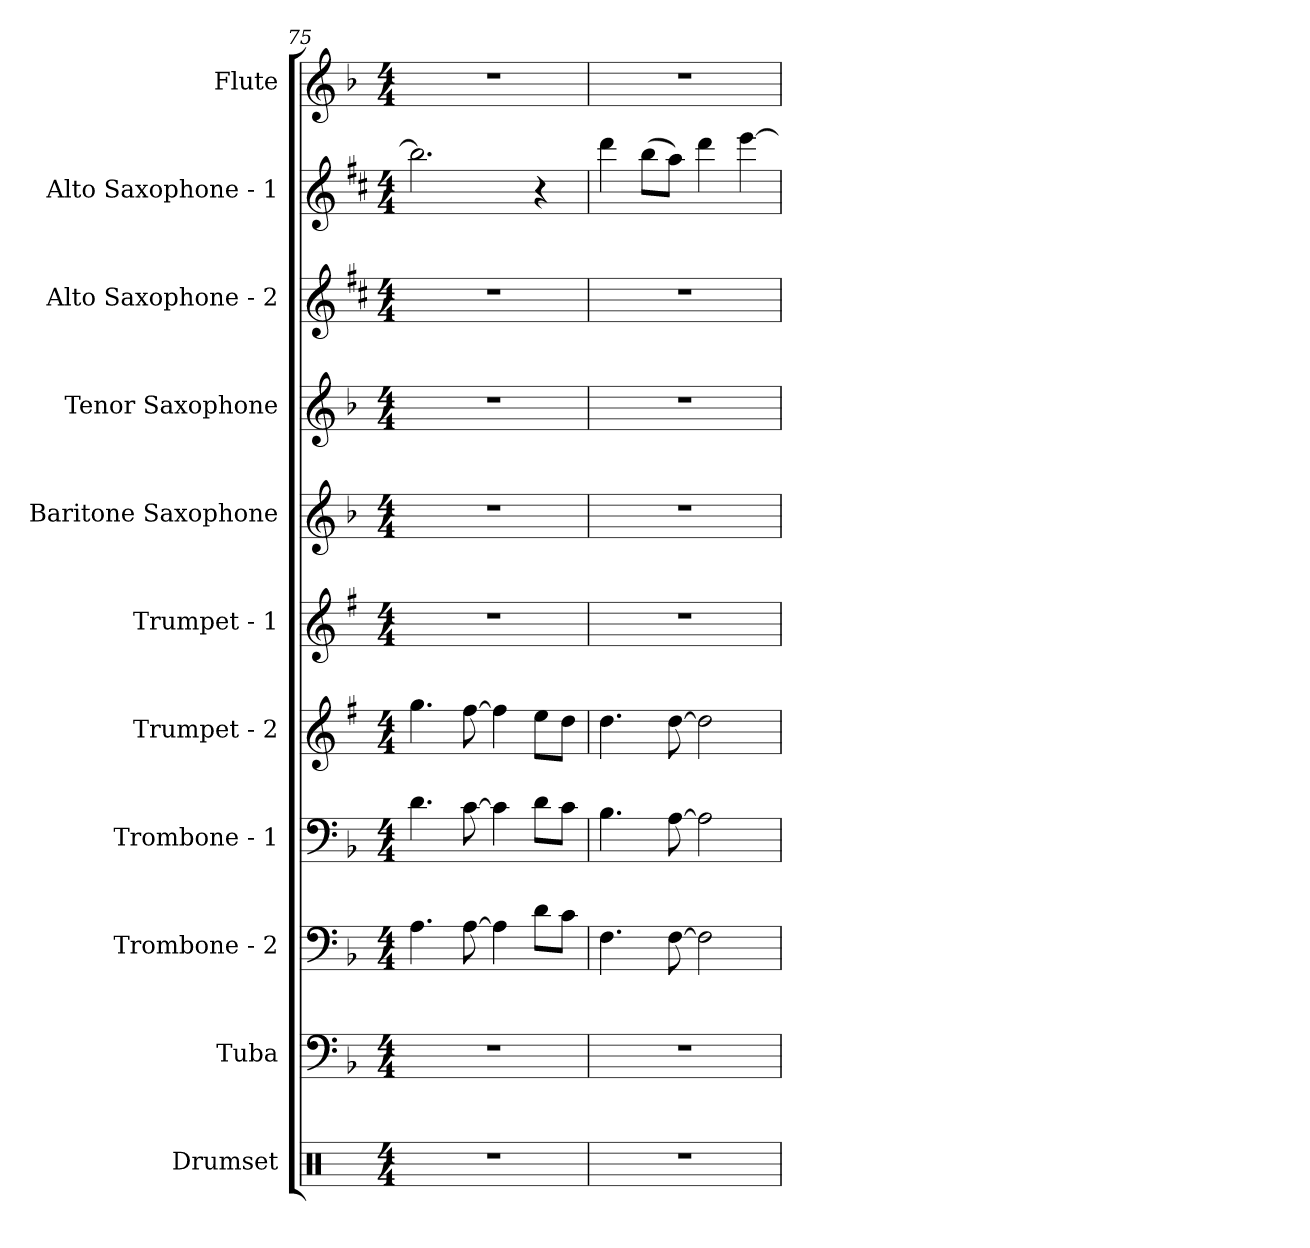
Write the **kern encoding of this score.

**kern	**kern	**kern	**kern	**kern	**kern	**kern	**kern	**kern	**kern	**kern
*part11	*part10	*part9	*part8	*part7	*part6	*part5	*part4	*part3	*part2	*part1
*staff11	*staff10	*staff9	*staff8	*staff7	*staff6	*staff5	*staff4	*staff3	*staff2	*staff1
*I"Drumset	*I"Tuba	*I"Trombone - 2	*I"Trombone - 1	*I"Trumpet - 2	*I"Trumpet - 1	*I"Baritone Saxophone	*I"Tenor Saxophone	*I"Alto Saxophone - 2	*I"Alto Saxophone - 1	*I"Flute
*I'Drs.	*I'Tba.	*I'Tbn. - 2	*I'Tbn. - 1	*I'Tpt.  - 2	*I'Tpt. - 1	*I'Bar. Sax.	*I'T. Sax.	*I'A. Sax. - 2	*I'A. Sax. - 1	*I'Fl.
!!LO:PB:g=z
*clefX	*clefF4	*clefF4	*clefF4	*clefG2	*clefG2	*clefG2	*clefG2	*clefG2	*clefG2	*clefG2
*	*	*	*	*ITrd1c2	*ITrd1c2	*ITrd12c21	*ITrd8c14	*ITrd5c9	*ITrd5c9	*
*k[]	*k[b-]	*k[b-]	*k[b-]	*k[b-]	*k[b-]	*k[b-]	*k[b-]	*k[b-]	*k[b-]	*k[b-]
*M4/4	*M4/4	*M4/4	*M4/4	*M4/4	*M4/4	*M4/4	*M4/4	*M4/4	*M4/4	*M4/4
=75	=75	=75	=75	=75	=75	=75	=75	=75	=75	=75
1r	1r	4.A\	4.d\	4.ff\	1r	1r	1r	1r	2.dd\]	1r
.	.	[8A\	[8c\	[8ee\	.	.	.	.	.	.
.	.	4A\]	4c\]	4ee\]	.	.	.	.	.	.
.	.	8d\L	8d\L	8dd\L	.	.	.	.	4r	.
.	.	8c\J	8c\J	8cc\J	.	.	.	.	.	.
=76	=76	=76	=76	=76	=76	=76	=76	=76	=76	=76
1r	1r	4.F\	4.B-\	4.cc\	1r	1r	1r	1r	4ff\	1r
.	.	.	.	.	.	.	.	.	(8dd\L	.
.	.	[8F\	[8A\	[8cc\	.	.	.	.	8cc\J)	.
.	.	2F\]	2A\]	2cc\]	.	.	.	.	4ff\	.
.	.	.	.	.	.	.	.	.	[4gg\	.
=	=	=	=	=	=	=	=	=	=	=
*-	*-	*-	*-	*-	*-	*-	*-	*-	*-	*-
